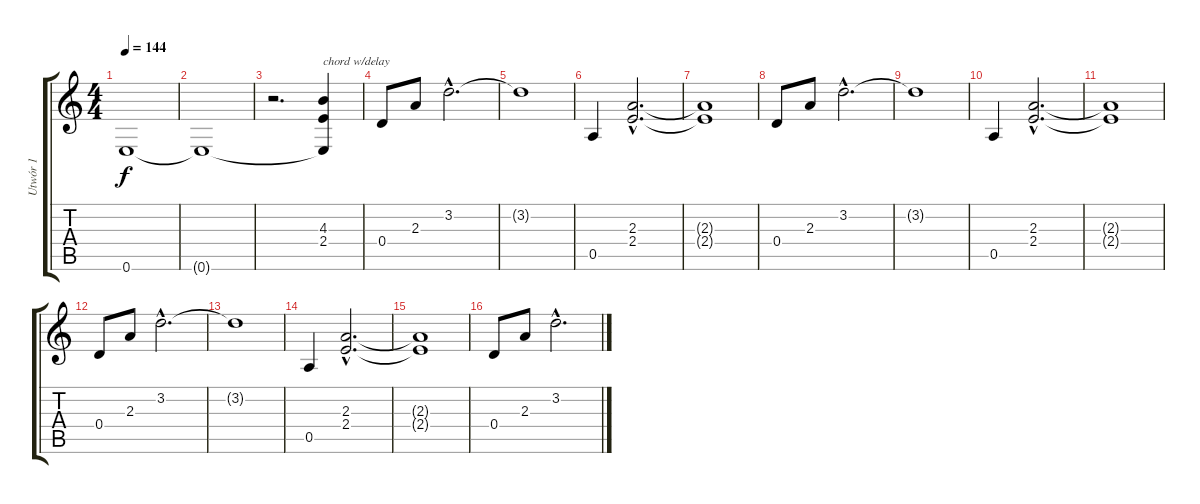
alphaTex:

\track ("Utwór 1" "Utwór 1") {instrument distortionguitar}
\staff {score tabs}
\tuning (E4 B3 G3 D3 A2 E2) {hide}
\ts (4 4)
\tempo 144
\clef g2
\ks c
0.6{t}.1{dy f} |
0.6{t}.1 |
r.2{d} (4.3 2.4 0.6{t}).4{txt "chord w/delay"} |
0.4.8 2.3.8 3.2{hac}.2{d} |
3.2{t}.1 |
0.5.4 (2.3{hac} 2.4{hac}).2{d} |
(2.3{t} 2.4{t}).1 |
0.4.8 2.3.8 3.2{hac}.2{d} |
3.2{t}.1 |
0.5.4 (2.3{hac} 2.4{hac}).2{d} |
(2.3{t} 2.4{t}).1 |
0.4.8 2.3.8 3.2{hac}.2{d} |
3.2{t}.1 |
0.5.4 (2.3{hac} 2.4{hac}).2{d} |
(2.3{t} 2.4{t}).1 |
0.4.8 2.3.8 3.2{hac}.2{d}
